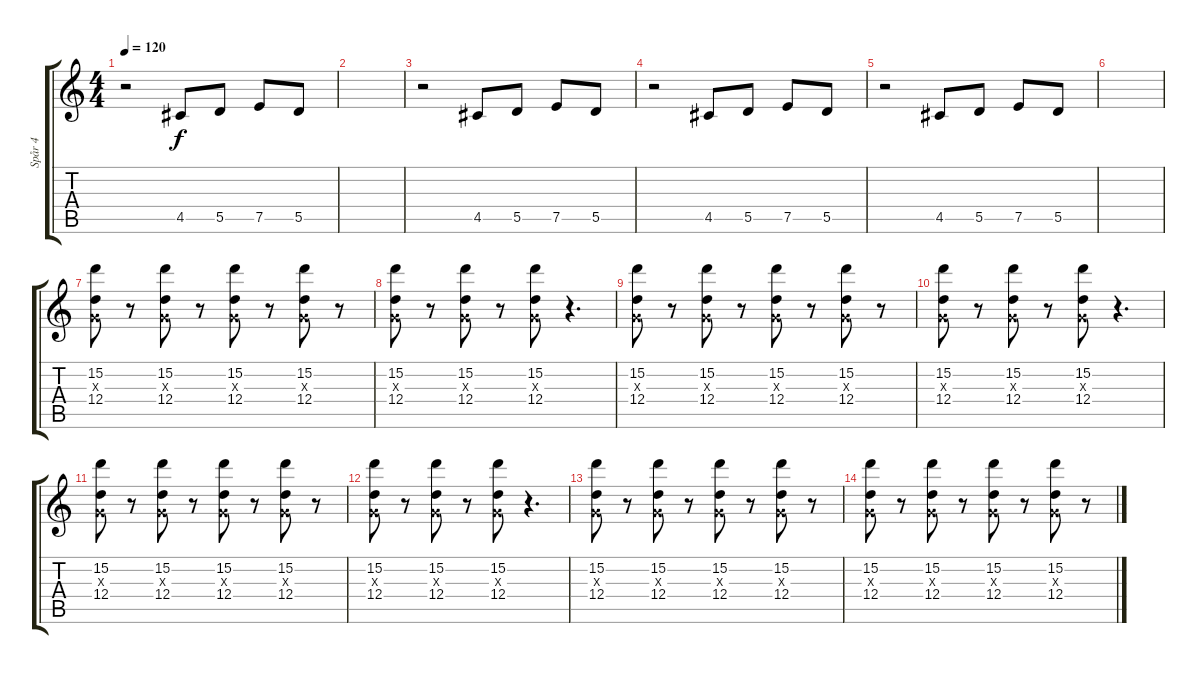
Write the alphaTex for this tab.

\track ("Spår 4" "Spår 4") {instrument overdrivenguitar}
\staff {score tabs}
\tuning (E4 B3 G3 D3 A2 E2) {hide}
\ts (4 4)
\tempo 120
\clef g2
\ks c
r.2{dy f} 4.5.8 5.5.8 7.5.8 5.5.8 |
|
r.2 4.5.8 5.5.8 7.5.8 5.5.8 |
r.2 4.5.8 5.5.8 7.5.8 5.5.8 |
r.2 4.5.8 5.5.8 7.5.8 5.5.8 |
|
(15.2 0.3{x} 12.4).8 r.8 (15.2 0.3{x} 12.4).8 r.8 (15.2 0.3{x} 12.4).8 r.8 (15.2 0.3{x} 12.4).8 r.8 |
(15.2 0.3{x} 12.4).8 r.8 (15.2 0.3{x} 12.4).8 r.8 (15.2 0.3{x} 12.4).8 r.4{d} |
(15.2 0.3{x} 12.4).8 r.8 (15.2 0.3{x} 12.4).8 r.8 (15.2 0.3{x} 12.4).8 r.8 (15.2 0.3{x} 12.4).8 r.8 |
(15.2 0.3{x} 12.4).8 r.8 (15.2 0.3{x} 12.4).8 r.8 (15.2 0.3{x} 12.4).8 r.4{d} |
(15.2 0.3{x} 12.4).8 r.8 (15.2 0.3{x} 12.4).8 r.8 (15.2 0.3{x} 12.4).8 r.8 (15.2 0.3{x} 12.4).8 r.8 |
(15.2 0.3{x} 12.4).8 r.8 (15.2 0.3{x} 12.4).8 r.8 (15.2 0.3{x} 12.4).8 r.4{d} |
(15.2 0.3{x} 12.4).8 r.8 (15.2 0.3{x} 12.4).8 r.8 (15.2 0.3{x} 12.4).8 r.8 (15.2 0.3{x} 12.4).8 r.8 |
(15.2 0.3{x} 12.4).8 r.8 (15.2 0.3{x} 12.4).8 r.8 (15.2 0.3{x} 12.4).8 r.8 (15.2 0.3{x} 12.4).8 r.8
